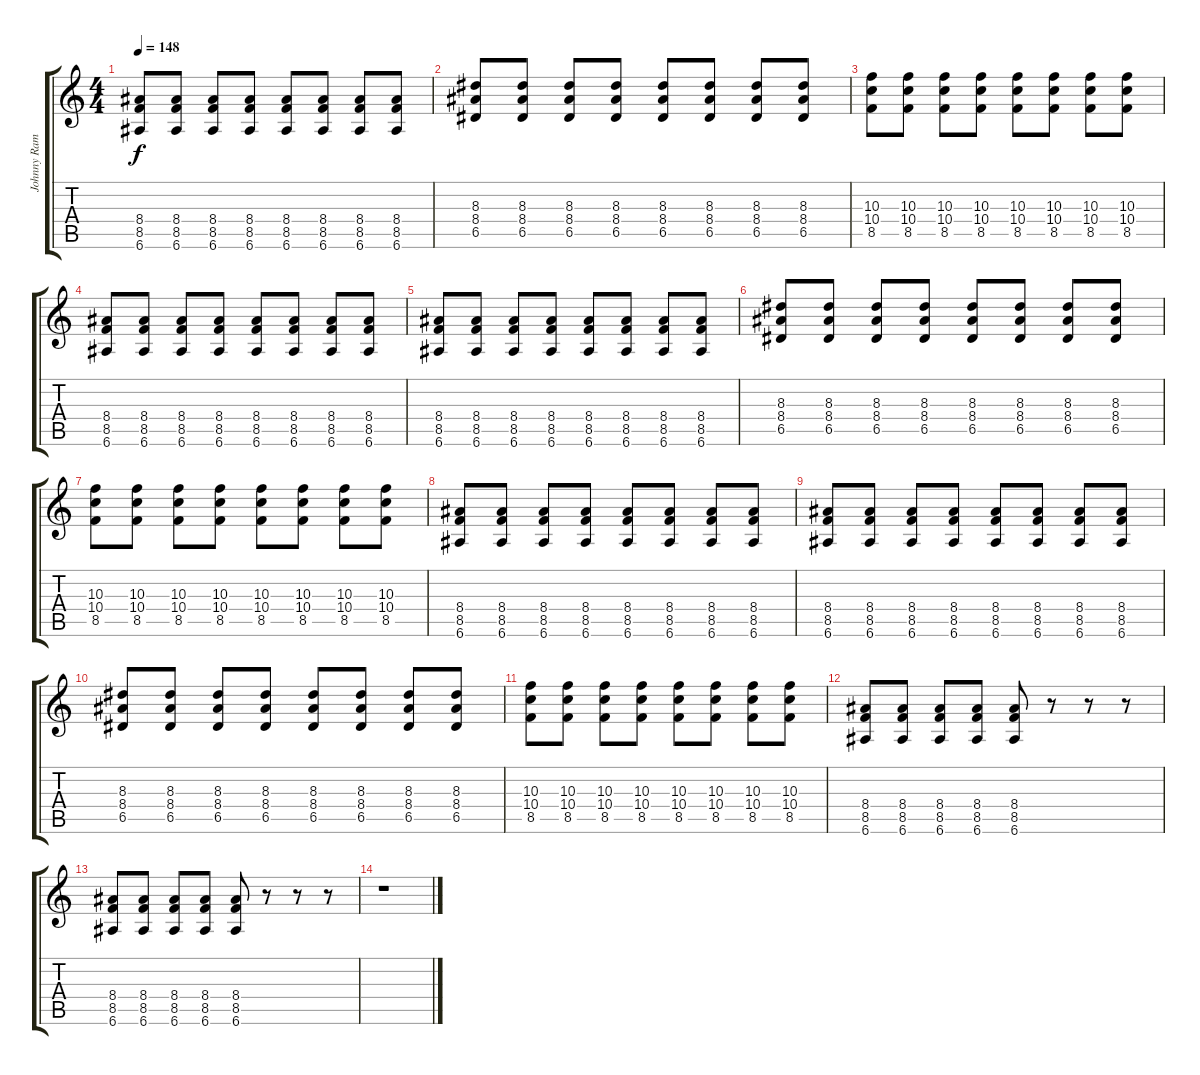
\track ("Johnny Ramone" "Johnny Ram") {instrument distortionguitar}
\staff {score tabs}
\tuning (E4 B3 G3 D3 A2 E2) {hide}
\ts (4 4)
\tempo 148
\clef g2
\ks c
(8.4 8.5 6.6).8{dy f} (8.4 8.5 6.6).8 (8.4 8.5 6.6).8 (8.4 8.5 6.6).8 (8.4 8.5 6.6).8 (8.4 8.5 6.6).8 (8.4 8.5 6.6).8 (8.4 8.5 6.6).8 |
(8.3 8.4 6.5).8 (8.3 8.4 6.5).8 (8.3 8.4 6.5).8 (8.3 8.4 6.5).8 (8.3 8.4 6.5).8 (8.3 8.4 6.5).8 (8.3 8.4 6.5).8 (8.3 8.4 6.5).8 |
(10.3 10.4 8.5).8 (10.3 10.4 8.5).8 (10.3 10.4 8.5).8 (10.3 10.4 8.5).8 (10.3 10.4 8.5).8 (10.3 10.4 8.5).8 (10.3 10.4 8.5).8 (10.3 10.4 8.5).8 |
(8.4 8.5 6.6).8 (8.4 8.5 6.6).8 (8.4 8.5 6.6).8 (8.4 8.5 6.6).8 (8.4 8.5 6.6).8 (8.4 8.5 6.6).8 (8.4 8.5 6.6).8 (8.4 8.5 6.6).8 |
(8.4 8.5 6.6).8 (8.4 8.5 6.6).8 (8.4 8.5 6.6).8 (8.4 8.5 6.6).8 (8.4 8.5 6.6).8 (8.4 8.5 6.6).8 (8.4 8.5 6.6).8 (8.4 8.5 6.6).8 |
(8.3 8.4 6.5).8 (8.3 8.4 6.5).8 (8.3 8.4 6.5).8 (8.3 8.4 6.5).8 (8.3 8.4 6.5).8 (8.3 8.4 6.5).8 (8.3 8.4 6.5).8 (8.3 8.4 6.5).8 |
(10.3 10.4 8.5).8 (10.3 10.4 8.5).8 (10.3 10.4 8.5).8 (10.3 10.4 8.5).8 (10.3 10.4 8.5).8 (10.3 10.4 8.5).8 (10.3 10.4 8.5).8 (10.3 10.4 8.5).8 |
(8.4 8.5 6.6).8 (8.4 8.5 6.6).8 (8.4 8.5 6.6).8 (8.4 8.5 6.6).8 (8.4 8.5 6.6).8 (8.4 8.5 6.6).8 (8.4 8.5 6.6).8 (8.4 8.5 6.6).8 |
(8.4 8.5 6.6).8 (8.4 8.5 6.6).8 (8.4 8.5 6.6).8 (8.4 8.5 6.6).8 (8.4 8.5 6.6).8 (8.4 8.5 6.6).8 (8.4 8.5 6.6).8 (8.4 8.5 6.6).8 |
(8.3 8.4 6.5).8 (8.3 8.4 6.5).8 (8.3 8.4 6.5).8 (8.3 8.4 6.5).8 (8.3 8.4 6.5).8 (8.3 8.4 6.5).8 (8.3 8.4 6.5).8 (8.3 8.4 6.5).8 |
(10.3 10.4 8.5).8 (10.3 10.4 8.5).8 (10.3 10.4 8.5).8 (10.3 10.4 8.5).8 (10.3 10.4 8.5).8 (10.3 10.4 8.5).8 (10.3 10.4 8.5).8 (10.3 10.4 8.5).8 |
(8.4 8.5 6.6).8{txt ""} (8.4 8.5 6.6).8 (8.4 8.5 6.6).8 (8.4 8.5 6.6).8 (8.4 8.5 6.6).8 r.8 r.8 r.8 |
(8.4 8.5 6.6).8 (8.4 8.5 6.6).8 (8.4 8.5 6.6).8 (8.4 8.5 6.6).8 (8.4 8.5 6.6).8 r.8 r.8 r.8 |
r.1
